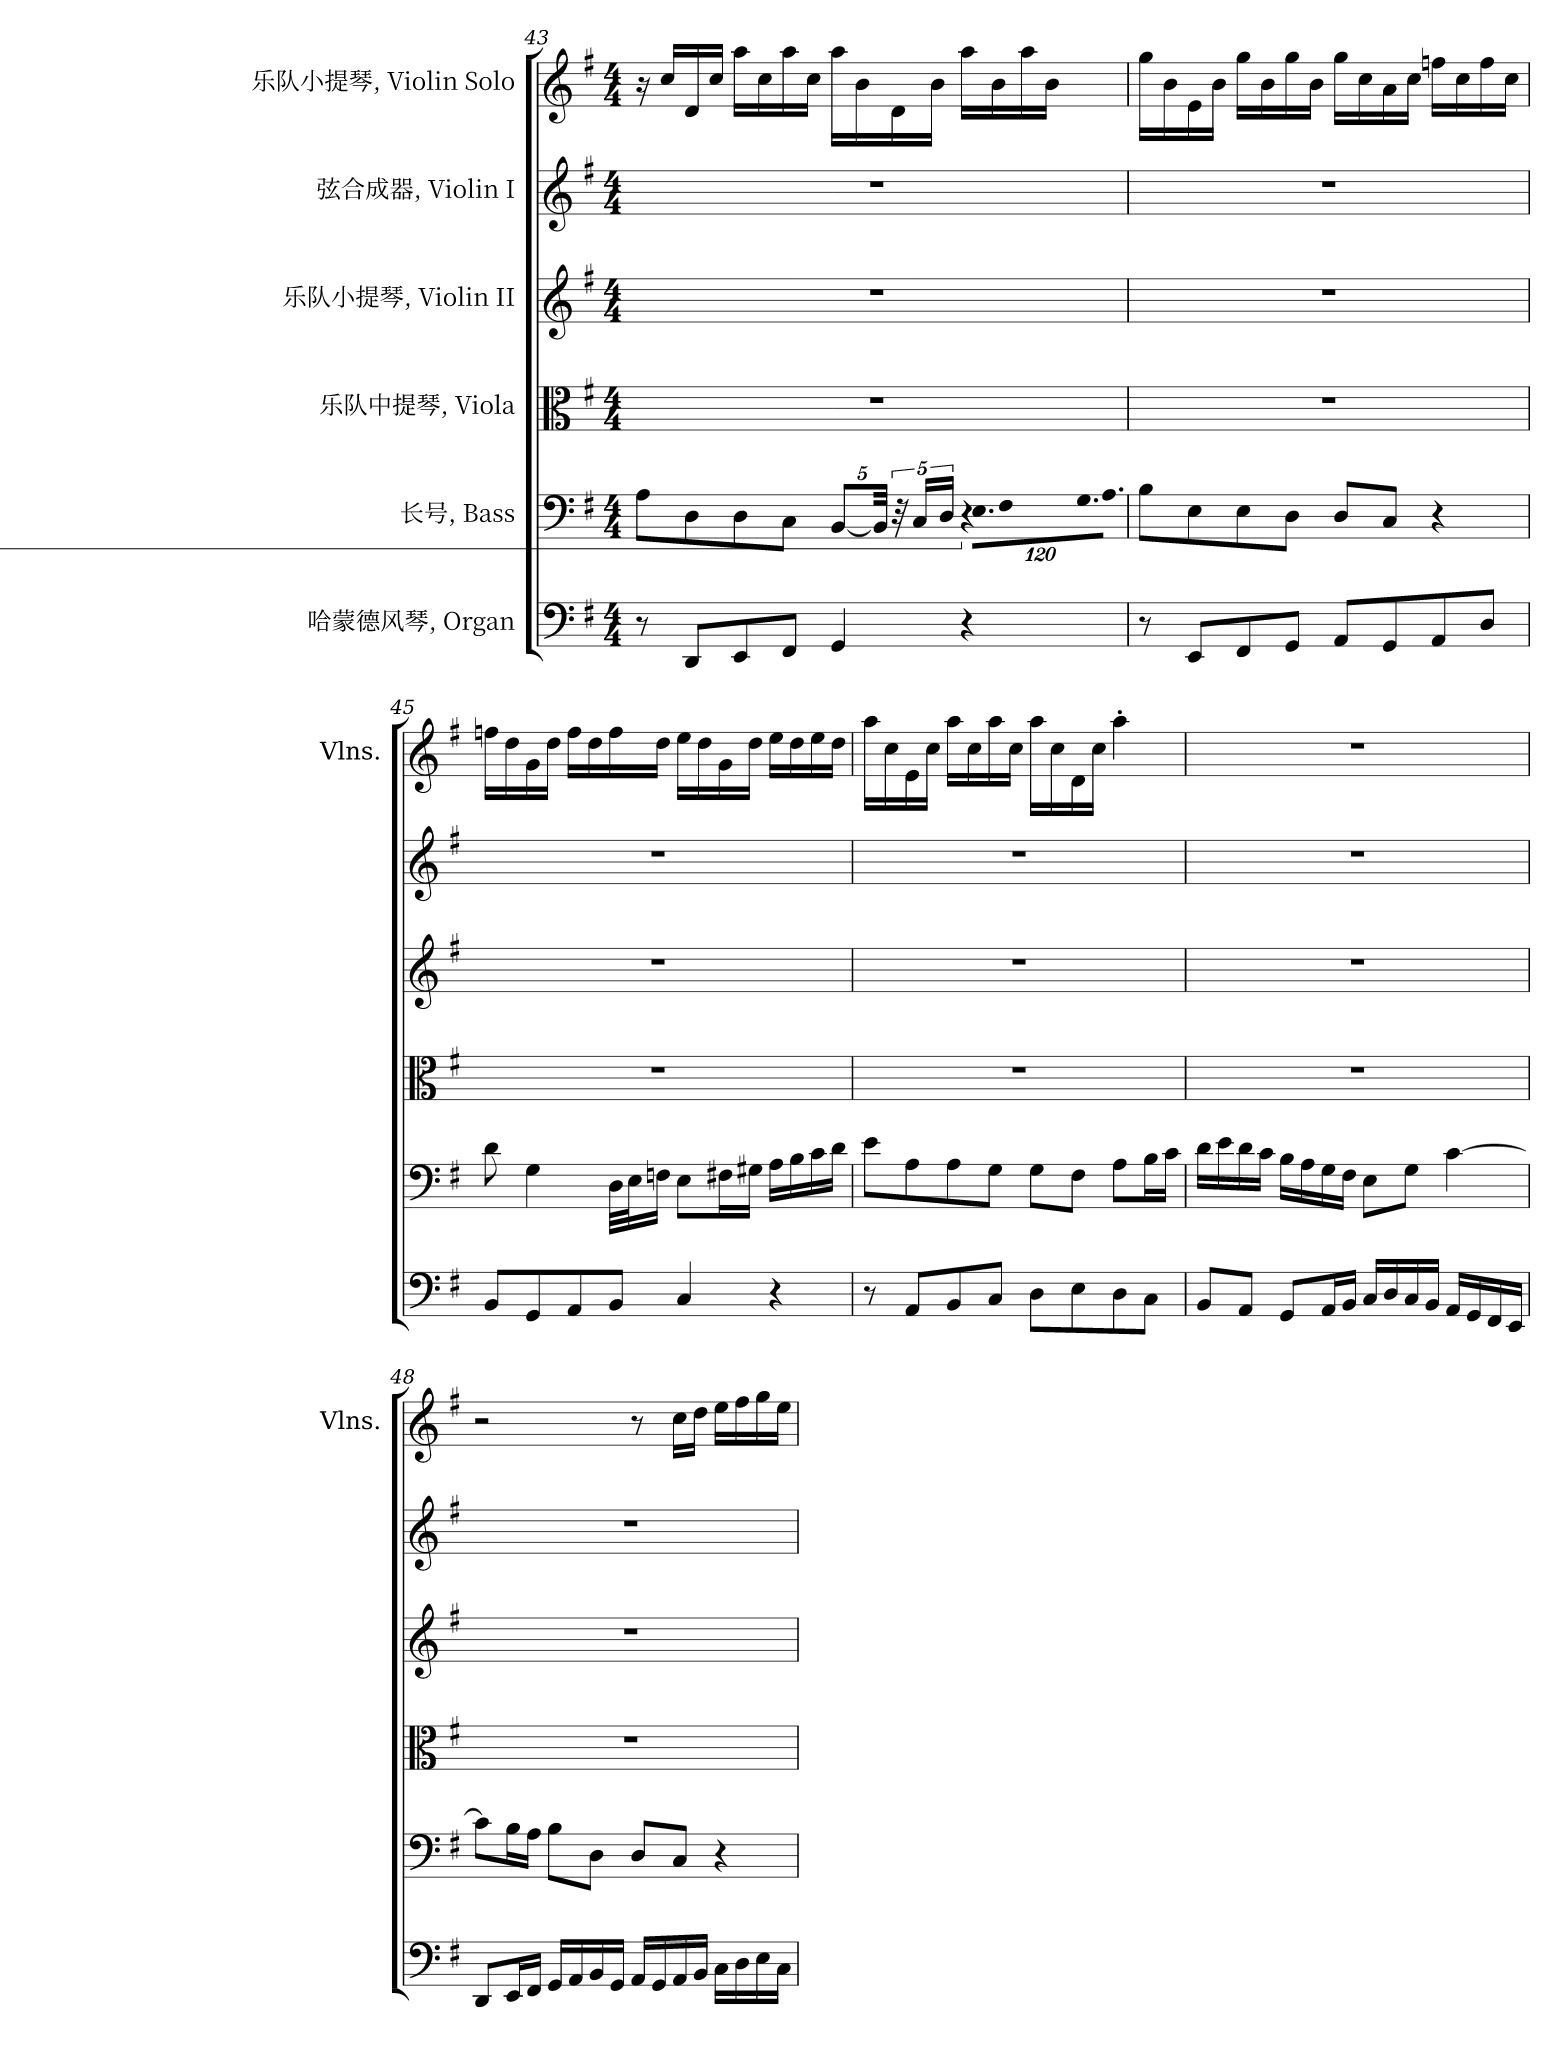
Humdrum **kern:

**kern	**kern	**kern	**kern	**kern	**kern
*part6	*part5	*part4	*part3	*part2	*part1
*staff6	*staff5	*staff4	*staff3	*staff2	*staff1
*I"哈蒙德风琴, Organ	*I"长号, Bass	*I"乐队中提琴, Viola	*I"乐队小提琴, Violin II	*I"弦合成器, Violin I	*I"乐队小提琴, Violin Solo
*	*	*	*	*	*I'Vlns.
!!LO:LB:g=z
*clefF4	*clefF4	*clefC3	*clefG2	*clefG2	*clefG2
*k[f#]	*k[f#]	*k[f#]	*k[f#]	*k[f#]	*k[f#]
*M4/4	*M4/4	*M4/4	*M4/4	*M4/4	*M4/4
=43	=43	=43	=43	=43	=43
8r	8A\L	1r	1r	1r	16r
.	.	.	.	.	16cc/LL
8DD/L	8D\	.	.	.	16d/
.	.	.	.	.	16cc/JJ
8EE/	8D\	.	.	.	16aa\LL
.	.	.	.	.	16cc\
8FF#/J	8C\J	.	.	.	16aa\
.	.	.	.	.	16cc\JJ
4GG/	[10BB/L	.	.	.	16aa\LL
.	.	.	.	.	16b\
.	40BB/Jkk]	.	.	.	.
.	40r	.	.	.	16d\
.	20C/LL	.	.	.	.
.	.	.	.	.	16b\JJ
.	20D/JJ	.	.	.	.
!	!LO:N:vis=64	!	!	!	!
4r	960%17r	.	.	.	16aa\LL
!	!LO:N:vis=32.	!	!	!	!
.	1920%103E\KLL	.	.	.	.
.	.	.	.	.	16b\
!	!LO:N:vis=16	!	!	!	!
.	1920%137F#\	.	.	.	.
.	.	.	.	.	16aa\
!	!LO:N:vis=32.	!	!	!	!
.	1920%103G\L	.	.	.	.
.	.	.	.	.	16b\JJ
!	!LO:N:vis=32.	!	!	!	!
.	1920%103A\JJJ	.	.	.	.
=44	=44	=44	=44	=44	=44
8r	8B\L	1r	1r	1r	16gg\LL
.	.	.	.	.	16b\
8EE/L	8E\	.	.	.	16e\
.	.	.	.	.	16b\JJ
8FF#/	8E\	.	.	.	16gg\LL
.	.	.	.	.	16b\
8GG/J	8D\J	.	.	.	16gg\
.	.	.	.	.	16b\JJ
8AA/L	8D/L	.	.	.	16gg\LL
.	.	.	.	.	16cc\
8GG/	8C/J	.	.	.	16a\
.	.	.	.	.	16cc\JJ
8AA/	4r	.	.	.	16ffn\LL
.	.	.	.	.	16cc\
8D/J	.	.	.	.	16ff\
.	.	.	.	.	16cc\JJ
!!LO:PB:g=z
=45	=45	=45	=45	=45	=45
8BB/L	8d\	1r	1r	1r	16ffn\LL
.	.	.	.	.	16dd\
8GG/	4G\	.	.	.	16g\
.	.	.	.	.	16dd\JJ
8AA/	.	.	.	.	16ff\LL
.	.	.	.	.	16dd\
8BB/J	32D\LLL	.	.	.	16ff\
.	32E\J	.	.	.	.
.	16Fn\JJ	.	.	.	16dd\JJ
4C/	8E\L	.	.	.	16ee\LL
.	.	.	.	.	16dd\
.	16F#X\L	.	.	.	16g\
.	16G#X\JJ	.	.	.	16dd\JJ
4r	16A\LL	.	.	.	16ee\LL
.	16B\	.	.	.	16dd\
.	16c\	.	.	.	16ee\
.	16d\JJ	.	.	.	16dd\JJ
=46	=46	=46	=46	=46	=46
8r	8e\L	1r	1r	1r	16aa\LL
.	.	.	.	.	16cc\
8AA/L	8A\	.	.	.	16e\
.	.	.	.	.	16cc\JJ
8BB/	8A\	.	.	.	16aa\LL
.	.	.	.	.	16cc\
8C/J	8G\J	.	.	.	16aa\
.	.	.	.	.	16cc\JJ
8D\L	8G\L	.	.	.	16aa\LL
.	.	.	.	.	16cc\
8E\	8F#\J	.	.	.	16d\
.	.	.	.	.	16cc\JJ
8D\	8A\L	.	.	.	4aa'\
8C\J	16B\L	.	.	.	.
.	16c\JJ	.	.	.	.
!!LO:LB:g=z
=47	=47	=47	=47	=47	=47
8BB/L	16d\LL	1r	1r	1r	1r
.	16e\	.	.	.	.
8AA/J	16d\	.	.	.	.
.	16c\JJ	.	.	.	.
8GG/L	16B\LL	.	.	.	.
.	16A\	.	.	.	.
16AA/L	16G\	.	.	.	.
16BB/JJ	16F#\JJ	.	.	.	.
16C/LL	8E\L	.	.	.	.
16D/	.	.	.	.	.
16C/	8G\J	.	.	.	.
16BB/JJ	.	.	.	.	.
16AA/LL	[4c\	.	.	.	.
16GG/	.	.	.	.	.
16FF#/	.	.	.	.	.
16EE/JJ	.	.	.	.	.
=48	=48	=48	=48	=48	=48
8DD/L	8c\L]	1r	1r	1r	2r
16EE/L	16B\L	.	.	.	.
16FF#/JJ	16A\JJ	.	.	.	.
16GG/LL	8B\L	.	.	.	.
16AA/	.	.	.	.	.
16BB/	8D\J	.	.	.	.
16GG/JJ	.	.	.	.	.
16AA/LL	8D/L	.	.	.	8r
16GG/	.	.	.	.	.
16AA/	8C/J	.	.	.	16cc\LL
16BB/JJ	.	.	.	.	16dd\JJ
16C\LL	4r	.	.	.	16ee\LL
16D\	.	.	.	.	16ff#\
16E\	.	.	.	.	16gg\
16C\JJ	.	.	.	.	16ee\JJ
=	=	=	=	=	=
*-	*-	*-	*-	*-	*-
